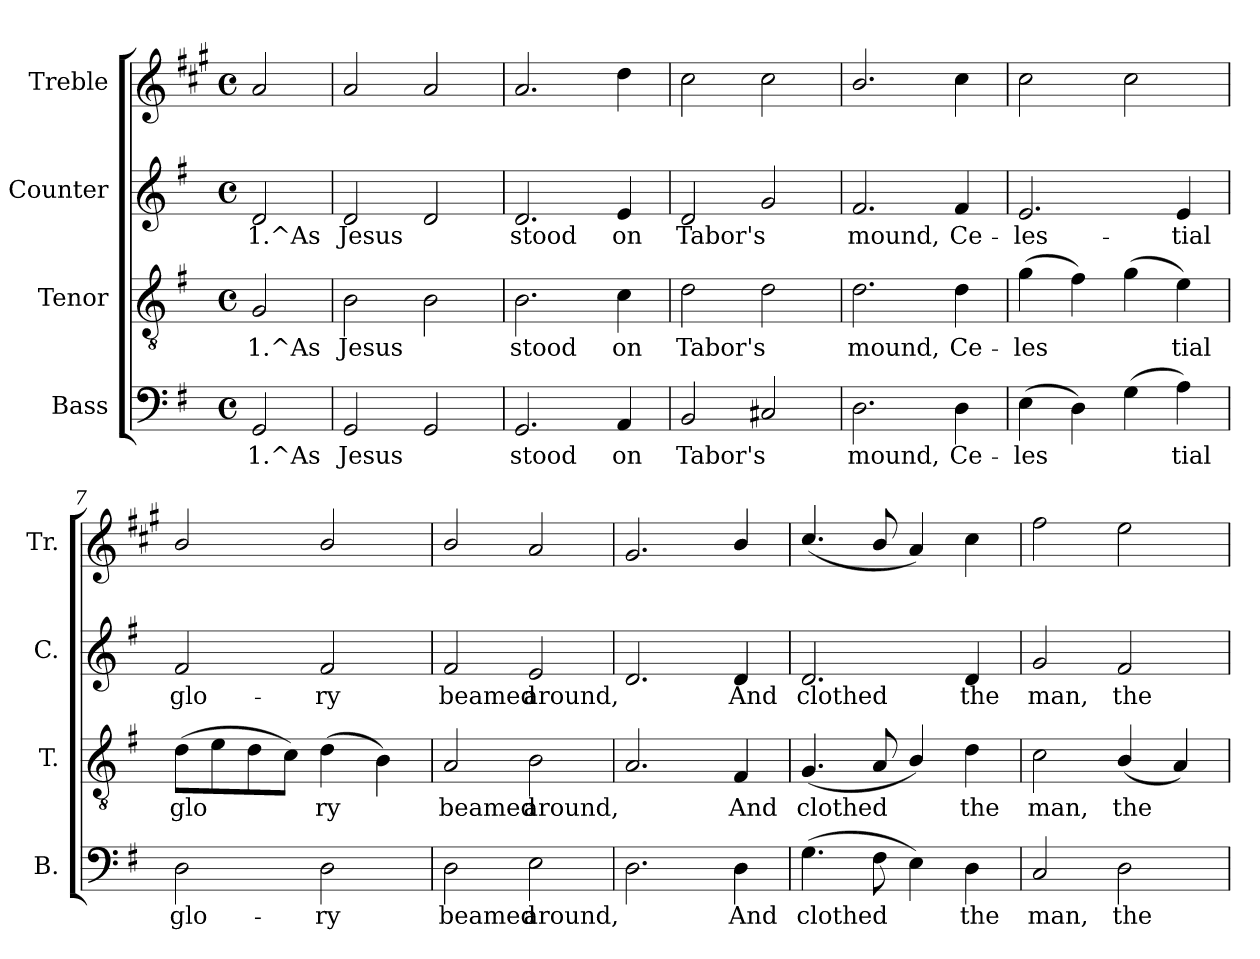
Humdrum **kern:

**kern	**text	**kern	**text	**kern	**text	**kern
*part4	*part4	*part3	*part3	*part2	*part2	*part1
*staff4	*staff4	*staff3	*staff3	*staff2	*staff2	*staff1
*I"Bass	*	*I"Tenor	*	*I"Counter	*	*I"Treble
*I'B.	*	*I'T.	*	*I'C.	*	*I'Tr.
!!LO:PB:g=z
*stria5	*	*stria5	*	*stria5	*	*stria5
*clefF4	*	*clefGv2	*	*clefG2	*	*clefG2
*	*	*	*	*	*	*ITrd1c2
*k[f#]	*	*k[f#]	*	*k[f#]	*	*k[f#]
*G:	*	*G:	*	*G:	*	*G:
*M4/4	*	*M4/4	*	*M4/4	*	*M4/4
*met(c)	*	*met(c)	*	*met(c)	*	*met(c)
=1	=1	=1	=1	=1	=1	=1
!	!LO:LY:a:rj	!	!LO:LY:a:rj	!	!LO:LY:b:rj	!
2GG/	1.^As	2G/	1.^As	2d/	1.^As	2g/
=2	=2	=2	=2	=2	=2	=2
!	!LO:LY:a:rj	!	!LO:LY:a:rj	!	!LO:LY:b:rj	!
2GG/	Jesus	2B\	Jesus	2d/	Jesus	2g/
!	!LO:LY:a:rj	!	!LO:LY:a:rj	!	!LO:LY:b:rj	!
2GG/	.	2B\	.	2d/	.	2g/
=3	=3	=3	=3	=3	=3	=3
!	!LO:LY:a:rj	!	!LO:LY:a:rj	!	!LO:LY:b:rj	!
2.GG/	stood	2.B\	stood	2.d/	stood	2.g/
!	!LO:LY:a:rj	!	!LO:LY:a:rj	!	!LO:LY:b:rj	!
4AA/	on	4c\	on	4e/	on	4cc\
=4	=4	=4	=4	=4	=4	=4
!	!LO:LY:a:rj	!	!LO:LY:a:rj	!	!LO:LY:b:rj	!
2BB/	Tabor's	2d\	Tabor's	2d/	Tabor's	2b\
!	!LO:LY:a:rj	!	!LO:LY:a:rj	!	!LO:LY:b:rj	!
2C#X/	.	2d\	.	2g/	.	2b\
=5	=5	=5	=5	=5	=5	=5
!	!LO:LY:a:rj	!	!LO:LY:a:rj	!	!LO:LY:b:rj	!
2.D\	mound,	2.d\	mound,	2.f#/	mound,	2.a>/
!	!LO:LY:a:rj	!	!LO:LY:a:rj	!	!LO:LY:b:rj	!
4D\	Ce-	4d\	Ce-	4f#/	Ce-	4b\
=6	=6	=6	=6	=6	=6	=6
!	!LO:LY:a:rj	!	!LO:LY:a:rj	!	!LO:LY:b:rj	!
(>4E\	-les-	(>4g\	-les-	2.e/	-les-	2b\
!	!LO:LY:a:rj	!	!LO:LY:a:rj	!	!	!
4D\)	--	4f#\)	--	.	.	.
!	!LO:LY:a:rj	!	!LO:LY:a:rj	!	!	!
(>4G\	--	(>4g\	--	.	.	2b\
!	!LO:LY:a:rj	!	!LO:LY:a:rj	!	!LO:LY:b:rj	!
4A\)	-tial	4e\)	-tial	4e/	-tial	.
=7	=7	=7	=7	=7	=7	=7
!	!LO:LY:a:rj	!	!LO:LY:a:rj	!	!LO:LY:b:rj	!
2D\	glo-	(>8d\L	glo-	2f#/	glo-	2a/
!	!	!	!LO:LY:a:rj	!	!	!
.	.	8e\	--	.	.	.
!	!	!	!LO:LY:a:rj	!	!	!
.	.	8d\	--	.	.	.
!	!	!	!LO:LY:a:rj	!	!	!
.	.	8c\J)	--	.	.	.
!	!LO:LY:a:rj	!	!LO:LY:a:rj	!	!LO:LY:b:rj	!
2D\	-ry	(>4d\	-ry	2f#/	-ry	2a/
!	!	!	!LO:LY:a:rj	!	!	!
.	.	4B\)	.	.	.	.
=8	=8	=8	=8	=8	=8	=8
!	!LO:LY:a:rj	!	!LO:LY:a:rj	!	!LO:LY:b:rj	!
2D\	beamed	2A/	beamed	2f#/	beamed	2a/
!	!LO:LY:a:rj	!	!LO:LY:a:rj	!	!LO:LY:b:rj	!
2E\	around,	2B\	around,	2e/	around,	2g/
=9	=9	=9	=9	=9	=9	=9
!	!LO:LY:a:rj	!	!LO:LY:a:rj	!	!LO:LY:b:rj	!
2.D\	.	2.A/	.	2.d/	.	2.f#/
!	!LO:LY:a:rj	!	!LO:LY:a:rj	!	!LO:LY:b:rj	!
4D\	And	4F#/	And	4d/	And	4a>/
=10	=10	=10	=10	=10	=10	=10
!	!LO:LY:a:rj	!	!LO:LY:a:rj	!	!LO:LY:b:rj	!
(>4.G\	clothed	(<4.G/	clothed	2.d/	clothed	(<4.b/
!	!LO:LY:a:rj	!	!LO:LY:a:rj	!	!	!
8F#\	.	8A/	.	.	.	8a/
!	!LO:LY:a:rj	!	!LO:LY:a:rj	!	!	!
4E\)	.	4B/)	.	.	.	4g/)
!	!LO:LY:a:rj	!	!LO:LY:a:rj	!	!LO:LY:b:rj	!
4D\	the	4d\	the	4d/	the	4b\
=11	=11	=11	=11	=11	=11	=11
!	!LO:LY:a:rj	!	!LO:LY:a:rj	!	!LO:LY:b:rj	!
2C/	man,	2c\	man,	2g/	man,	2ee\
!	!LO:LY:a:rj	!	!LO:LY:a:rj	!	!LO:LY:b:rj	!
2D\	the	(<4B/	the	2f#/	the	2dd\
!	!	!	!LO:LY:a:rj	!	!	!
.	.	4A/)	.	.	.	.
=	=	=	=	=	=	=
*-	*-	*-	*-	*-	*-	*-
